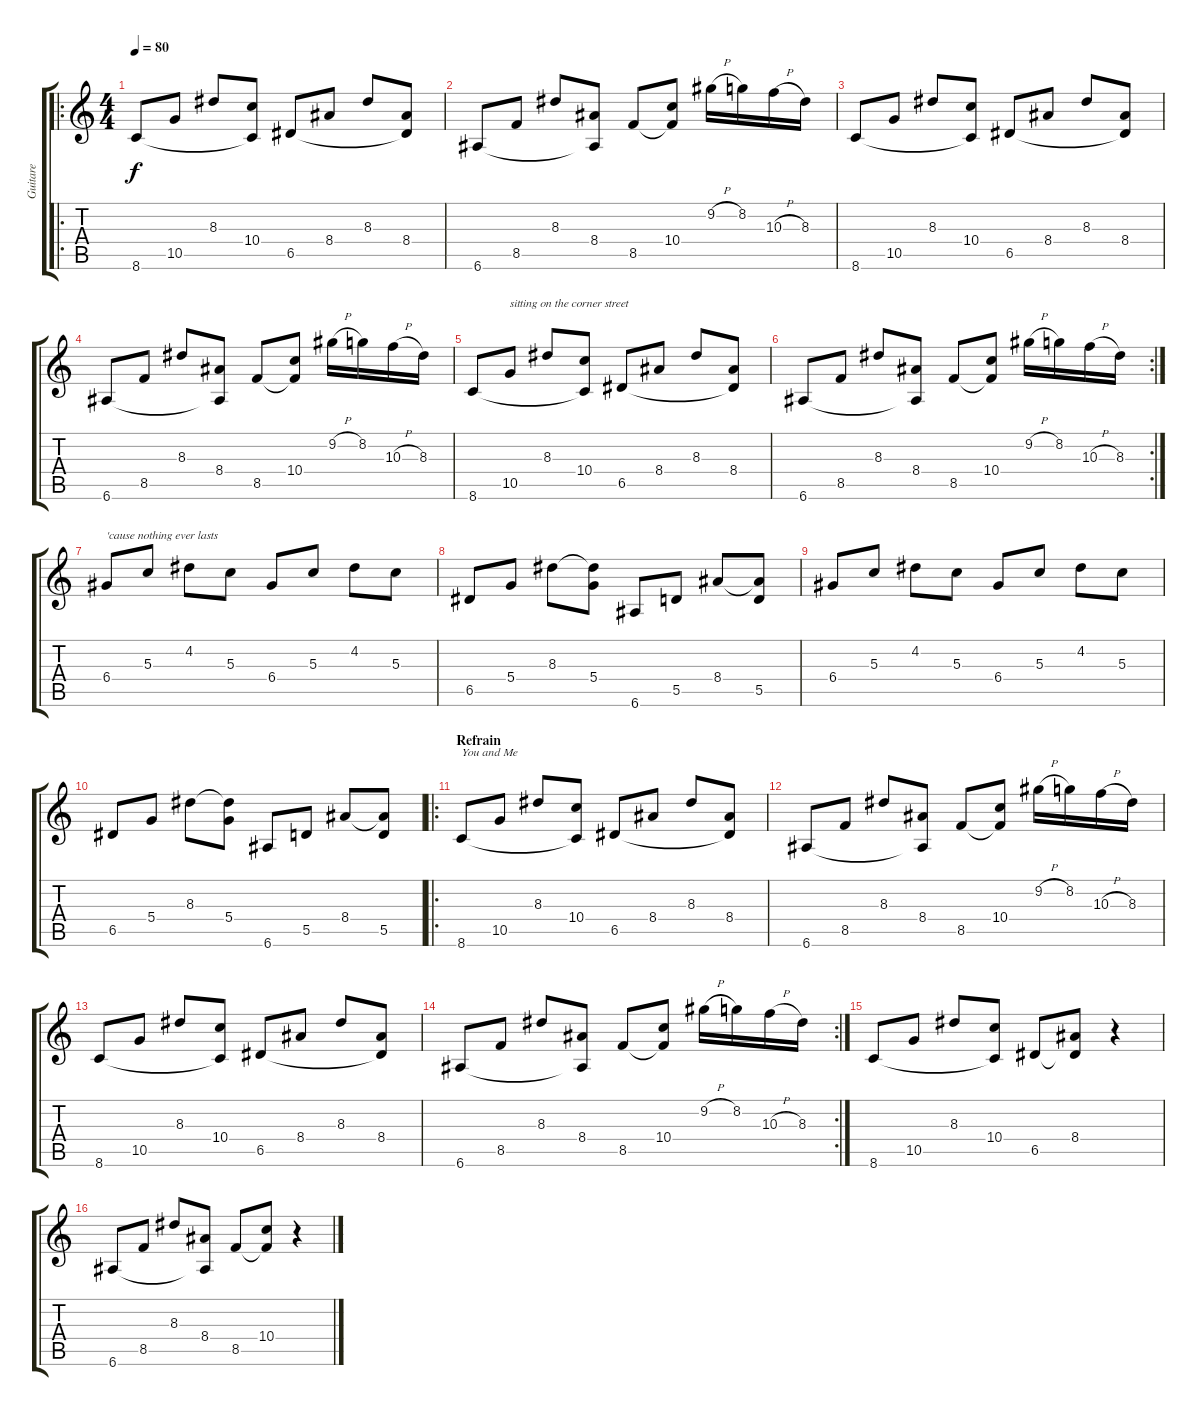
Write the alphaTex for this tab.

\track ("Guitare" "Guitare") {instrument electricguitarclean}
\staff {score tabs}
\tuning (E4 B3 G3 D3 A2 E2) {hide}
\ro
\ts (4 4)
\tempo 80
\clef g2
\ks c
8.6.8{dy f instrument electricguitarclean} 10.5.8 8.3.8 (10.4 8.6{t}).8 6.5.8 8.4.8 8.3.8 (8.4 6.5{t}).8 |
6.6.8 8.5.8 8.3.8 (8.4 6.6{t}).8 8.5.8 (10.4 8.5{t}).8 9.2{h}.16 8.2.16 10.3{h}.16 8.3.16 |
8.6.8 10.5.8 8.3.8 (10.4 8.6{t}).8 6.5.8 8.4.8 8.3.8 (8.4 6.5{t}).8 |
6.6.8 8.5.8 8.3.8 (8.4 6.6{t}).8 8.5.8 (10.4 8.5{t}).8 9.2{h}.16 8.2.16 10.3{h}.16 8.3.16 |
8.6.8 10.5.8{txt "sitting on the corner street"} 8.3.8 (10.4 8.6{t}).8 6.5.8 8.4.8 8.3.8 (8.4 6.5{t}).8 |
\rc 2
6.6.8 8.5.8 8.3.8 (8.4 6.6{t}).8 8.5.8 (10.4 8.5{t}).8 9.2{h}.16 8.2.16 10.3{h}.16 8.3.16 |
\section ("" "")
6.4.8{txt "'cause nothing ever lasts"} 5.3.8 4.2.8 5.3.8 6.4.8 5.3.8 4.2.8 5.3.8 |
6.5.8 5.4.8 8.3.8 (8.3{t} 5.4).8 6.6.8 5.5.8 8.4.8 (8.4{t} 5.5).8 |
6.4.8 5.3.8 4.2.8 5.3.8 6.4.8 5.3.8 4.2.8 5.3.8 |
6.5.8 5.4.8 8.3.8 (8.3{t} 5.4).8 6.6.8 5.5.8 8.4.8 (8.4{t} 5.5).8 |
\ro
\section ("" "Refrain")
8.6.8{txt "You and Me"} 10.5.8 8.3.8 (10.4 8.6{t}).8 6.5.8 8.4.8 8.3.8 (8.4 6.5{t}).8 |
6.6.8 8.5.8 8.3.8 (8.4 6.6{t}).8 8.5.8 (10.4 8.5{t}).8 9.2{h}.16 8.2.16 10.3{h}.16 8.3.16 |
8.6.8 10.5.8 8.3.8 (10.4 8.6{t}).8 6.5.8 8.4.8 8.3.8 (8.4 6.5{t}).8 |
\rc 2
6.6.8 8.5.8 8.3.8 (8.4 6.6{t}).8 8.5.8 (10.4 8.5{t}).8 9.2{h}.16 8.2.16 10.3{h}.16 8.3.16 |
\section ("" "")
8.6.8 10.5.8 8.3.8 (10.4 8.6{t}).8 6.5.8 (8.4 6.5{t}).8 r.4 |
6.6.8 8.5.8 8.3.8 (8.4 6.6{t}).8 8.5.8 (10.4 8.5{t}).8 r.4
